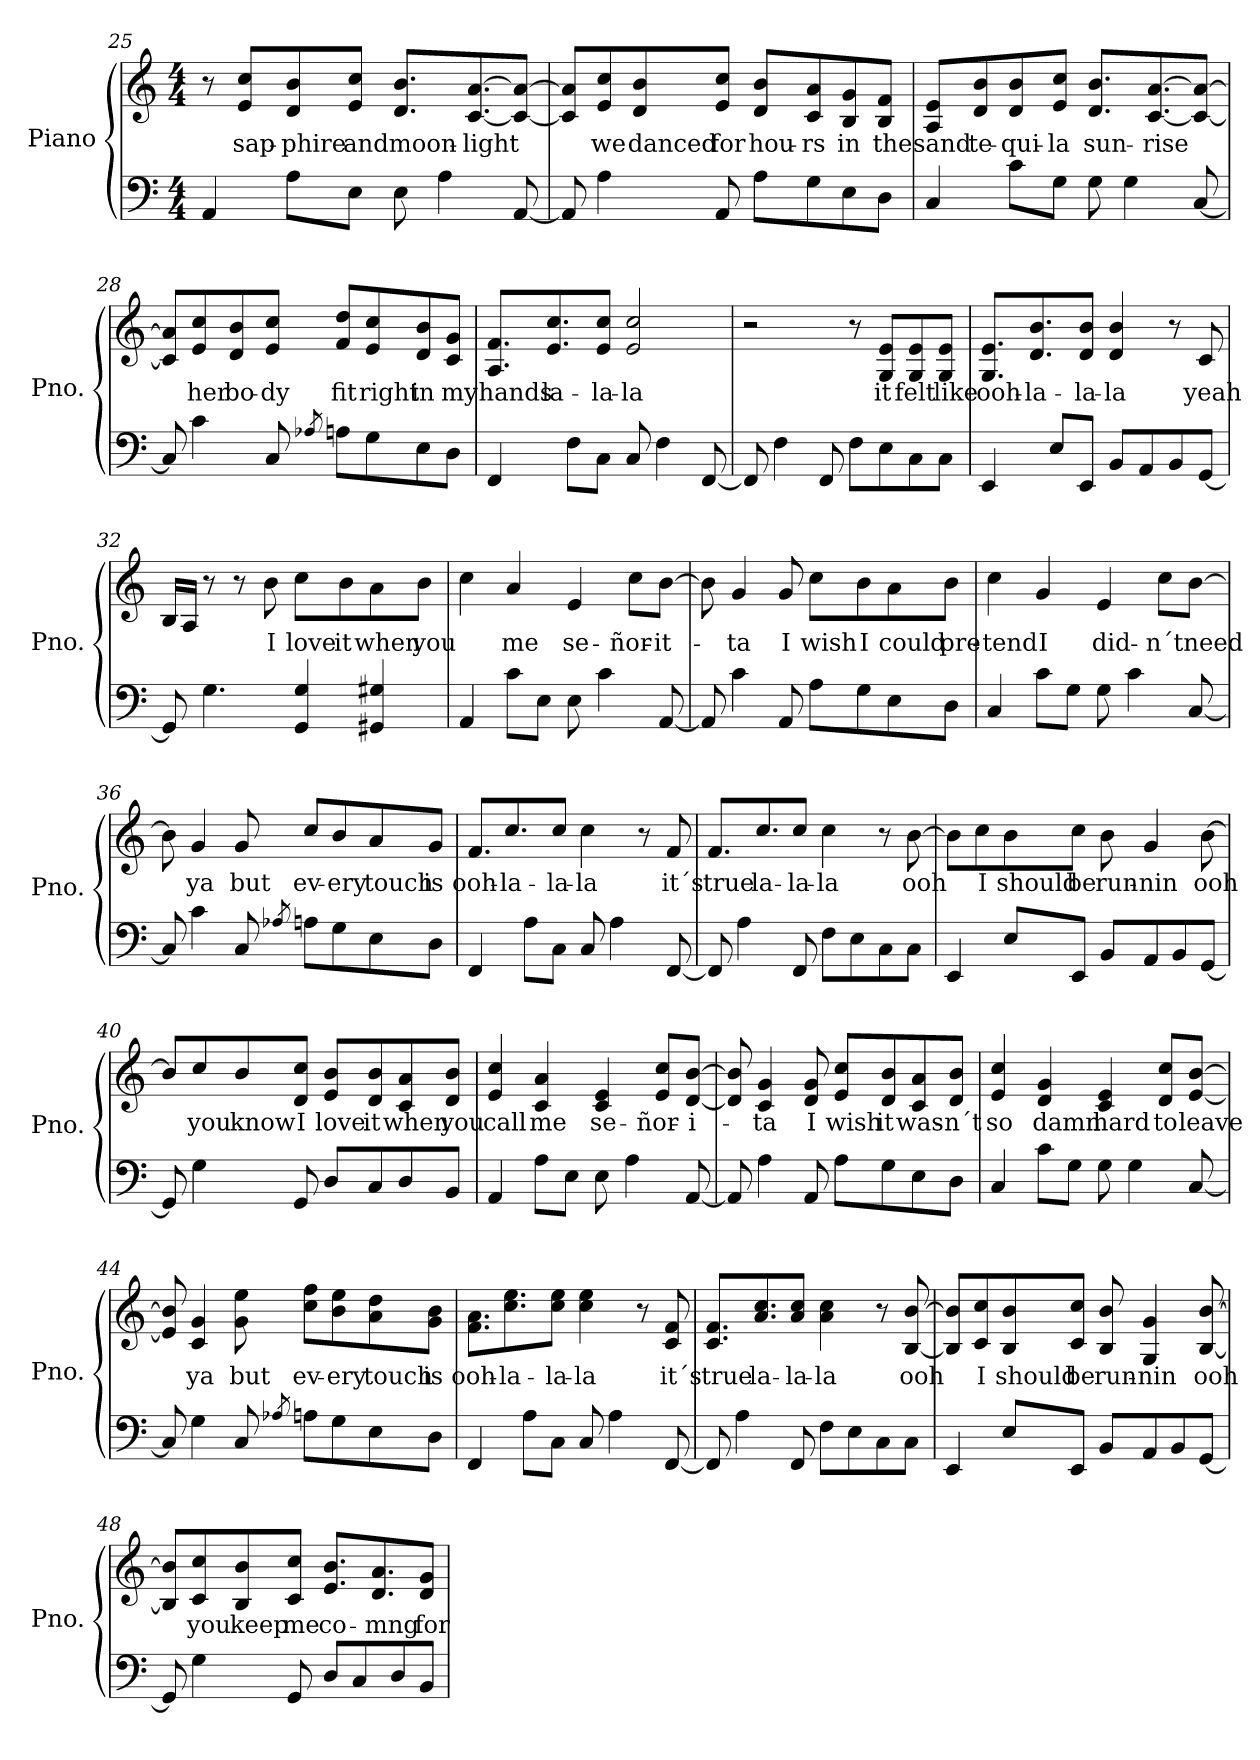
**kern	**kern	**text
*part1	*part1	*part1
*staff2	*staff1	*staff1
*I"Piano	*	*
*I'Pno.	*	*
*clefF4	*clefG2	*
*k[]	*k[]	*
*M4/4	*M4/4	*
=25	=25	=25
4AA/	8r	.
!	!	!LO:LY:b
.	8e/ 8cc/L	sap-
!	!	!LO:LY:b
8A\L	8d/ 8b/	-phire
!	!	!LO:LY:b
8E\J	8e/ 8cc/J	and
!	!	!LO:LY:b
8E\	8.d/ 8.b/L	moon-
4A\	.	.
!	!	!LO:LY:b
.	[8.c/ [8.a/	-light
[8AA/	8c/_ 8a/_J	.
!!LO:LB:g=z
=26	=26	=26
8AA/]	8c/] 8a/]L	.
!	!	!LO:LY:b
4A\	8e/ 8cc/	we
!	!	!LO:LY:b
.	8d/ 8b/	danced
!	!	!LO:LY:b
8AA/	8e/ 8cc/J	for
!	!	!LO:LY:b
8A\L	8d/ 8b/L	hou-
!	!	!LO:LY:b
8G\	8c/ 8a/	-rs
!	!	!LO:LY:b
8E\	8B/ 8g/	in
!	!	!LO:LY:b
8D\J	8B/ 8f/J	the
=27	=27	=27
!	!	!LO:LY:b
4C/	8A/ 8e/L	sand
!	!	!LO:LY:b
.	8d/ 8b/	te-
!	!	!LO:LY:b
8c\L	8d/ 8b/	-qui-
!	!	!LO:LY:b
8G\J	8e/ 8cc/J	-la
!	!	!LO:LY:b
8G\	8.d/ 8.b/L	sun-
4G\	.	.
!	!	!LO:LY:b
.	[8.c/ [8.a/	-rise
[8C/	8c/_ 8a/_J	.
=28	=28	=28
8C/]	8c/] 8a/]L	.
!	!	!LO:LY:b
4c\	8e/ 8cc/	her
!	!	!LO:LY:b
.	8d/ 8b/	bo-
!	!	!LO:LY:b
8C/	8e/ 8cc/J	-dy
8qA-X/	.	.
!	!	!LO:LY:b
8An\L	8f/ 8dd/L	fit
!	!	!LO:LY:b
8G\	8e/ 8cc/	right
!	!	!LO:LY:b
8E\	8d/ 8b/	in
!	!	!LO:LY:b
8D\J	8c/ 8g/J	my
!!LO:LB:g=z
=29	=29	=29
!	!	!LO:LY:b
4FF/	8.A/ 8.f/L	hands
!	!	!LO:LY:b
.	8.e/ 8.cc/	la-
8F\L	.	.
!	!	!LO:LY:b
8C\J	8e/ 8cc/J	-la-
!	!	!LO:LY:b
8C/	2e/ 2cc/	-la
4F\	.	.
[8FF/	.	.
=30	=30	=30
8FF/]	2r	.
4F\	.	.
8FF/	.	.
8F\L	8r	.
!	!	!LO:LY:b
8E\	8G/ 8e/L	it
!	!	!LO:LY:b
8C\	8G/ 8e/	felt
!	!	!LO:LY:b
8C\J	8G/ 8e/J	like
=31	=31	=31
!	!	!LO:LY:b
4EE/	8.G/ 8.e/L	ooh-
!	!	!LO:LY:b
.	8.d/ 8.b/	-la-
8E/L	.	.
!	!	!LO:LY:b
8EE/J	8d/ 8b/J	-la-
!	!	!LO:LY:b
8BB/L	4d/ 4b/	-la
8AA/	.	.
8BB/	8r	.
!	!	!LO:LY:b
[8GG/J	8c/	yeah
=32	=32	=32
8GG/]	16B/LL	.
.	16A/JJ	.
4.G\	8r	.
.	8r	.
!	!	!LO:LY:b
.	8b\	I
!	!	!LO:LY:b
4GG/ 4G/	8cc\L	love
!	!	!LO:LY:b
.	8b\	it
!	!	!LO:LY:b
4GG#X/ 4G#X/	8a\	when
!	!	!LO:LY:b
.	8b\J	you
!!LO:LB:g=z
=33	=33	=33
4AA/	4cc\	.
!	!	!LO:LY:b
8c\L	4a/	me
8E\J	.	.
!	!	!LO:LY:b
8E\	4e/	se-
4c\	.	.
!	!	!LO:LY:b
.	8cc\L	-ñor-
!	!	!LO:LY:b
[8AA/	[8b\J	-it-
=34	=34	=34
8AA/]	8b\]	.
!	!	!LO:LY:b
4c\	4g/	-ta
!	!	!LO:LY:b
8AA/	8g/	I
!	!	!LO:LY:b
8A\L	8cc\L	wish
!	!	!LO:LY:b
8G\	8b\	I
!	!	!LO:LY:b
8E\	8a\	could
!	!	!LO:LY:b
8D\J	8b\J	pre-
=35	=35	=35
!	!	!LO:LY:b
4C/	4cc\	-tend
!	!	!LO:LY:b
8c\L	4g/	I
8G\J	.	.
!	!	!LO:LY:b
8G\	4e/	did-
4c\	.	.
!	!	!LO:LY:b
.	8cc\L	-n´t
!	!	!LO:LY:b
[8C/	[8b\J	need
=36	=36	=36
8C/]	8b\]	.
!	!	!LO:LY:b
4c\	4g/	ya
!	!	!LO:LY:b
8C/	8g/	but
8qA-X/	.	.
!	!	!LO:LY:b
8An\L	8cc/L	ev-
!	!	!LO:LY:b
8G\	8b/	-ery
!	!	!LO:LY:b
8E\	8a/	touch
!	!	!LO:LY:b
8D\J	8g/J	is
!!LO:PB:g=z
=37	=37	=37
!	!	!LO:LY:b
4FF/	8.f/L	ooh-
!	!	!LO:LY:b
.	8.cc/	-la-
8A\L	.	.
!	!	!LO:LY:b
8C\J	8cc/J	-la-
!	!	!LO:LY:b
8C/	4cc\	-la
4A\	.	.
.	8r	.
!	!	!LO:LY:b
[8FF/	8f/	it´s
=38	=38	=38
!	!	!LO:LY:b
8FF/]	8.f/L	true
4A\	.	.
!	!	!LO:LY:b
.	8.cc/	la-
!	!	!LO:LY:b
8FF/	8cc/J	-la-
!	!	!LO:LY:b
8F\L	4cc\	-la
8E\	.	.
8C\	8r	.
!	!	!LO:LY:b
8C\J	[8b\	ooh
=39	=39	=39
4EE/	8b\L]	.
!	!	!LO:LY:b
.	8cc\	I
!	!	!LO:LY:b
8E/L	8b\	should
!	!	!LO:LY:b
8EE/J	8cc\J	be
!	!	!LO:LY:b
8BB/L	8b\	run-
!	!	!LO:LY:b
8AA/	4g/	-nin
8BB/	.	.
!	!	!LO:LY:b
[8GG/J	[8b\	ooh
!!LO:LB:g=z
=40	=40	=40
8GG/]	8b/L]	.
!	!	!LO:LY:b
4G\	8cc/	you
!	!	!LO:LY:b
.	8b/	know
!	!	!LO:LY:b
8GG/	8d/ 8cc/J	I
!	!	!LO:LY:b
8D/L	8e/ 8b/L	love
!	!	!LO:LY:b
8C/	8d/ 8b/	it
!	!	!LO:LY:b
8D/	8c/ 8a/	when
!	!	!LO:LY:b
8BB/J	8d/ 8b/J	you
=41	=41	=41
!	!	!LO:LY:b
4AA/	4e/ 4cc/	call
!	!	!LO:LY:b
8A\L	4c/ 4a/	me
8E\J	.	.
!	!	!LO:LY:b
8E\	4c/ 4e/	se-
4A\	.	.
!	!	!LO:LY:b
.	8e/ 8cc/L	-ñor-
!	!	!LO:LY:b
[8AA/	[8d/ [8b/J	-i-
=42	=42	=42
8AA/]	8d/] 8b/]	.
!	!	!LO:LY:b
4A\	4c/ 4g/	-ta
!	!	!LO:LY:b
8AA/	8d/ 8g/	I
!	!	!LO:LY:b
8A\L	8e/ 8cc/L	wish
!	!	!LO:LY:b
8G\	8d/ 8b/	it
!	!	!LO:LY:b
8E\	8c/ 8a/	was-
!	!	!LO:LY:b
8D\J	8d/ 8b/J	-n´t
=43	=43	=43
!	!	!LO:LY:b
4C/	4e/ 4cc/	so
!	!	!LO:LY:b
8c\L	4d/ 4g/	damn
8G\J	.	.
!	!	!LO:LY:b
8G\	4c/ 4e/	hard
4G\	.	.
!	!	!LO:LY:b
.	8d/ 8cc/L	to
!	!	!LO:LY:b
[8C/	[8e/ [8b/J	leave
!!LO:LB:g=z
=44	=44	=44
8C/]	8e/] 8b/]	.
!	!	!LO:LY:b
4G\	4c/ 4g/	ya
!	!	!LO:LY:b
8C/	8g\ 8ee\	but
8qA-X/	.	.
!	!	!LO:LY:b
8An\L	8cc\ 8ff\L	ev-
!	!	!LO:LY:b
8G\	8b\ 8ee\	-ery
!	!	!LO:LY:b
8E\	8a\ 8dd\	touch
!	!	!LO:LY:b
8D\J	8g\ 8b\J	is
=45	=45	=45
!	!	!LO:LY:b
4FF/	8.f\ 8.a\L	ooh-
!	!	!LO:LY:b
.	8.cc\ 8.ee\	-la-
8A\L	.	.
!	!	!LO:LY:b
8C\J	8cc\ 8ee\J	-la-
!	!	!LO:LY:b
8C/	4cc\ 4ee\	-la
4A\	.	.
.	8r	.
!	!	!LO:LY:b
[8FF/	8c/ 8f/	it´s
=46	=46	=46
!	!	!LO:LY:b
8FF/]	8.c/ 8.f/L	true
4A\	.	.
!	!	!LO:LY:b
.	8.a/ 8.cc/	la-
!	!	!LO:LY:b
8FF/	8a/ 8cc/J	-la-
!	!	!LO:LY:b
8F\L	4a\ 4cc\	-la
8E\	.	.
8C\	8r	.
!	!	!LO:LY:b
8C\J	[8B/ [8b/	ooh
!!LO:LB:g=z
=47	=47	=47
4EE/	8B/] 8b/]L	.
!	!	!LO:LY:b
.	8c/ 8cc/	I
!	!	!LO:LY:b
8E/L	8B/ 8b/	should
!	!	!LO:LY:b
8EE/J	8c/ 8cc/J	be
!	!	!LO:LY:b
8BB/L	8B/ 8b/	run-
!	!	!LO:LY:b
8AA/	4G/ 4g/	-nin
8BB/	.	.
!	!	!LO:LY:b
[8GG/J	[8B/ [8b/	ooh
=48	=48	=48
8GG/]	8B/] 8b/]L	.
!	!	!LO:LY:b
4G\	8c/ 8cc/	you
!	!	!LO:LY:b
.	8B/ 8b/	keep
!	!	!LO:LY:b
8GG/	8c/ 8cc/J	me
!	!	!LO:LY:b
8D/L	8.e/ 8.b/L	co-
8C/	.	.
!	!	!LO:LY:b
.	8.d/ 8.a/	-mng
8D/	.	.
!	!	!LO:LY:b
8BB/J	8d/ 8g/J	for
=	=	=
*-	*-	*-
